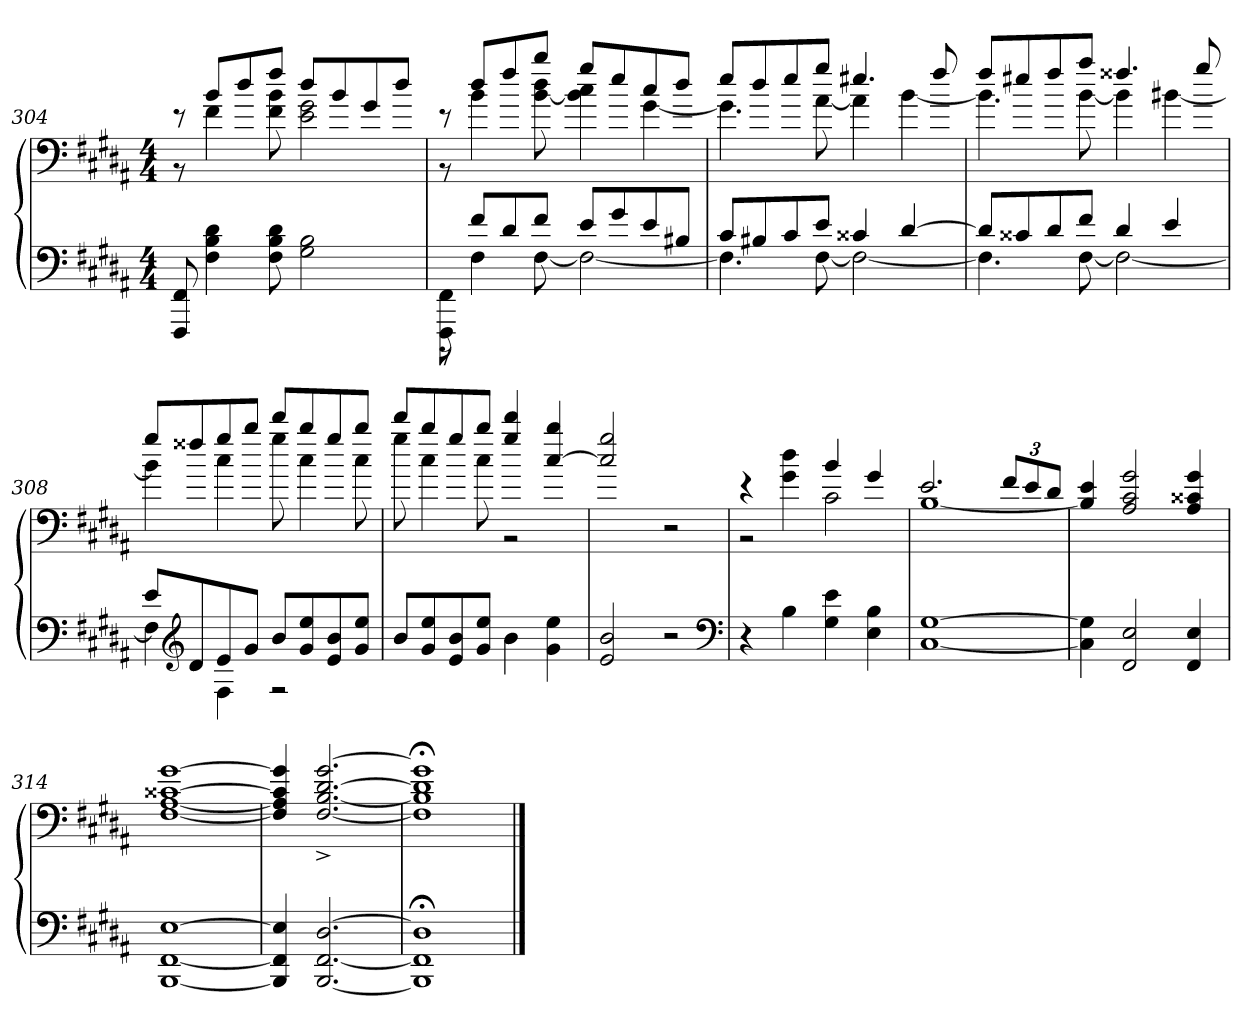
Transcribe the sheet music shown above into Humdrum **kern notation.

**kern	**kern
*part1	*part1
*staff2	*staff1
*clefF4	*clefF4
*k[f#c#g#d#a#]	*k[f#c#g#d#a#]
*M4/4	*M4/4
=304	=304
*	*^
8FFF#/ 8FF#/	8r	8r
4F#\ 4B\ 4d#\	8b/L	4f#\
.	8dd#/	.
8F#\ 8B\ 8d#\	8ff#/J	8f#\ 8b\
2G#\ 2B\	8dd#/L	2e\ 2g#\
.	8b/	.
.	8g#/	.
.	8dd#/J	.
=305	=305	=305
*	*MM84	*
*^	*	*
8FFF#\ 8FF#\	8r	8r	8r
8f#/L	4F#\	8dd#/L	4b\
8d#/	.	8ff#/	.
8f#/J	[8F#\	8bb/J	[8b\ 8dd#\
8e/L	2F#\_	8gg#/L	4b]\ 4cc#\
8g#/	.	8ee/	.
8e/	.	8cc#/	[4g#\
8B#X/J	.	8dd#/J	.
=306	=306	=306	=306
8c#/L	4.F#\]	8ee/L	4.g#\]
8B#X/	.	8dd#/	.
8c#/	.	8ee/	.
8e/J	[8F#\	8gg#/J	[8a#\
4c##X/	2F#\_	4.ee#X/	4a#\]
[4d#/	.	.	[4b\
.	.	8ff#/	.
=307	=307	=307	=307
8d#/L]	4.F#\]	8ff#/L	4.b\]
8c##X/	.	8ee#X/	.
8d#/	.	8ff#/	.
8f#/J	[8F#\	8aa#/J	[8b\
4d#/	2F#\_	4.ff##X/	4b\]
4e/	.	.	[4b#X\
.	.	8gg#/	.
=308	=308	=308	=308
8e/L	4F#\]	8gg#/L	4b#\]
*clefG2	*	*	*
8d#/	.	8ff##X/	.
8e/	4F#\	8gg#/	4cc#\
8g#/J	.	8bb/J	.
8b/L	2r	8ddd#/L	8gg#\
8g#/ 8ee/	.	8bb/	4cc#\
8e/ 8b/	.	8gg#/	.
8g#/ 8ee/J	.	8bb/J	8cc#\
*v	*v	*	*
=309	=309	=309
8b/L	8ddd#/L	8gg#\
8g#/ 8ee/	8bb/	4cc#\
8e/ 8b/	8gg#/	.
8g#/ 8ee/J	8bb/J	8cc#\
4b\	4gg#/ 4ddd#/	2r
4g#\ 4ee\	[4cc#/ 4bb/	.
*	*v	*v
=310	=310
2e/ 2b/	2cc#]/ 2gg#/
2r	2r
*clefF4	*
=311	=311
*	*^
4r	4r	2r
4B\	4g#\ 4dd#\	.
4G#\ 4e\	4b/	2c#\
4E\ 4B\	4g#/	.
=312	=312	=312
[1C# [1G#	2.e/	[1B
.	12f#/L	.
.	12e/	.
.	12d#/J	.
*	*v	*v
=313	=313
4C#]\ 4G#]\	4B]/ 4e/
2FF#/ 2E/	2A#/ 2c#/ 2g#/
4FF#/ 4E/	4A#/ 4c##X/ 4g#/
=314	=314
[1BBB [1FF# [1E	[1F# [1A# [1c##X [1g#
=315	=315
4BBB]/ 4FF#]/ 4E]/	4F#]/ 4A#]/ 4c##]/ 4g#]/
[2.BBB/ [2.FF#/ [2.D#/	[2.F#^/ [2.B^/ [2.d#^/ [2.g#^/
=316	=316
1BBB];< 1FF#];< 1D#];<	1F#];< 1B];< 1d#];< 1g#];<
==	==
*-	*-
